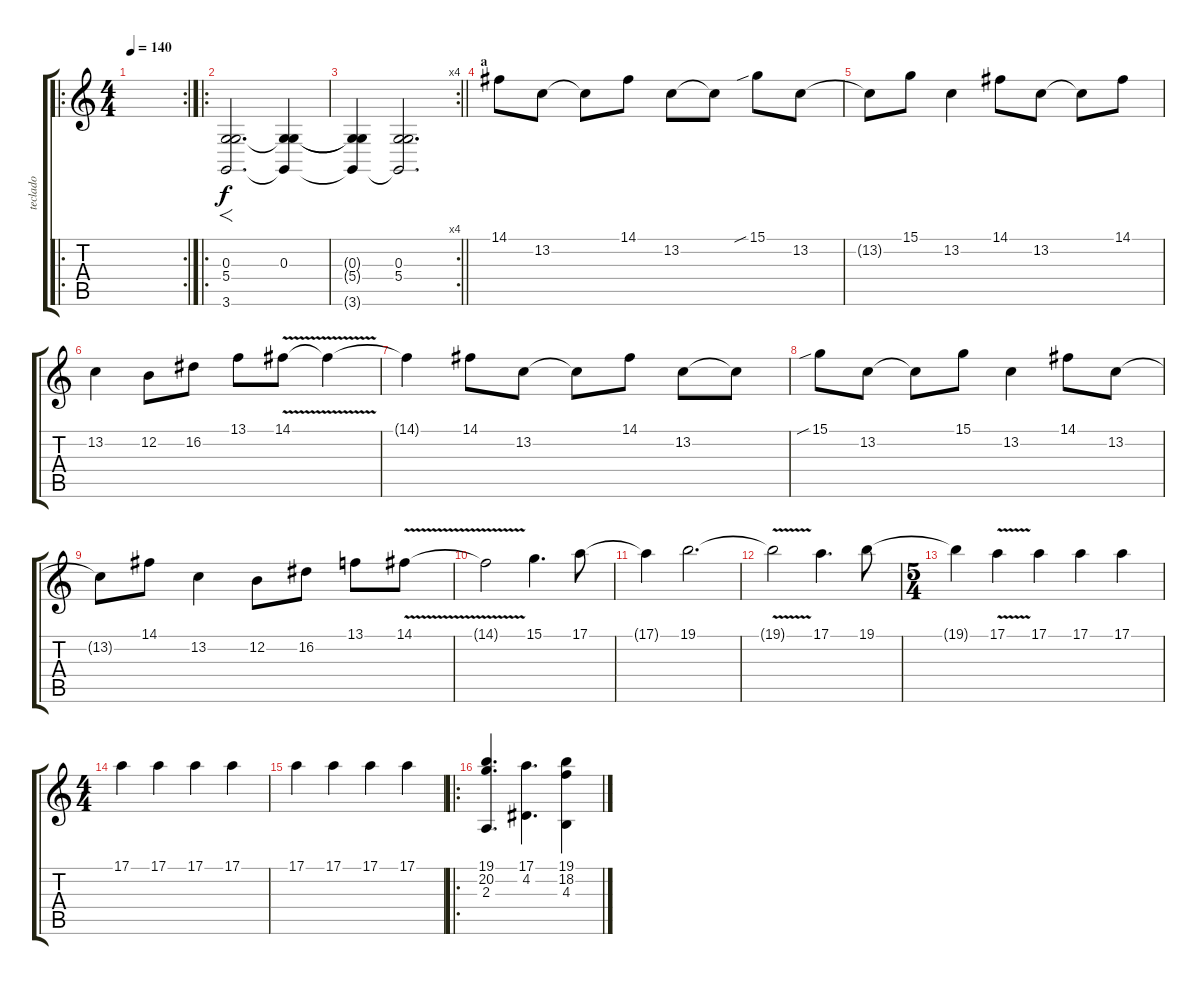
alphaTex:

\track ("teclado" "teclado") {instrument lead2sawtooth}
\staff {score tabs}
\tuning (E4 B3 G3 D3 A2 E2) {hide}
\ro
\rc 2
\ts (4 4)
\tempo 140
\clef g2
\ks c
|
\ro
(0.3 5.4 3.6).2{f d volume 16 balance 3 instrument pad2warm} (0.3 5.4{t} 3.6{t}).4 |
\rc 4
\barLineRight lightlight
(0.3{t} 5.4{t} 3.6{t}).4{balance 12} (0.3 5.4 3.6{t}).2{d} |
\section ("" "a")
14.1.8{instrument lead2sawtooth} 13.2.8 13.2{t}.8 14.1.8 13.2.8 13.2{t}.8 15.1{sib}.8 13.2.8 |
13.2{t}.8 15.1.8 13.2.4 14.1.8 13.2.8 13.2{t}.8 14.1.8 |
13.2.4 12.2.8 16.2.8 13.1.8 14.1{v}.8 14.1{t}.4 |
14.1{t}.4 14.1.8 13.2.8 13.2{t}.8 14.1.8 13.2.8 13.2{t}.8 |
15.1{sib}.8 13.2.8 13.2{t}.8 15.1.8 13.2.4 14.1.8 13.2.8 |
13.2{t}.8 14.1.8 13.2.4 12.2.8 16.2.8 13.1.8 14.1{v}.8 |
14.1{t}.2 15.1.4{d} 17.1.8 |
17.1{t}.4 19.1.2{d} |
19.1{v t}.2 17.1.4{d} 19.1.8 |
\ts (5 4)
19.1{t}.4 17.1{v}.4 17.1.4 17.1.4 17.1.4 |
\ts (4 4)
17.1.4 17.1.4 17.1.4 17.1.4 |
17.1.4 17.1.4 17.1.4 17.1.4 |
\ro
(19.1 20.2 2.3).4{d instrument synthstrings2} (17.1 4.2).4{d} (19.1 18.2 4.3).4
